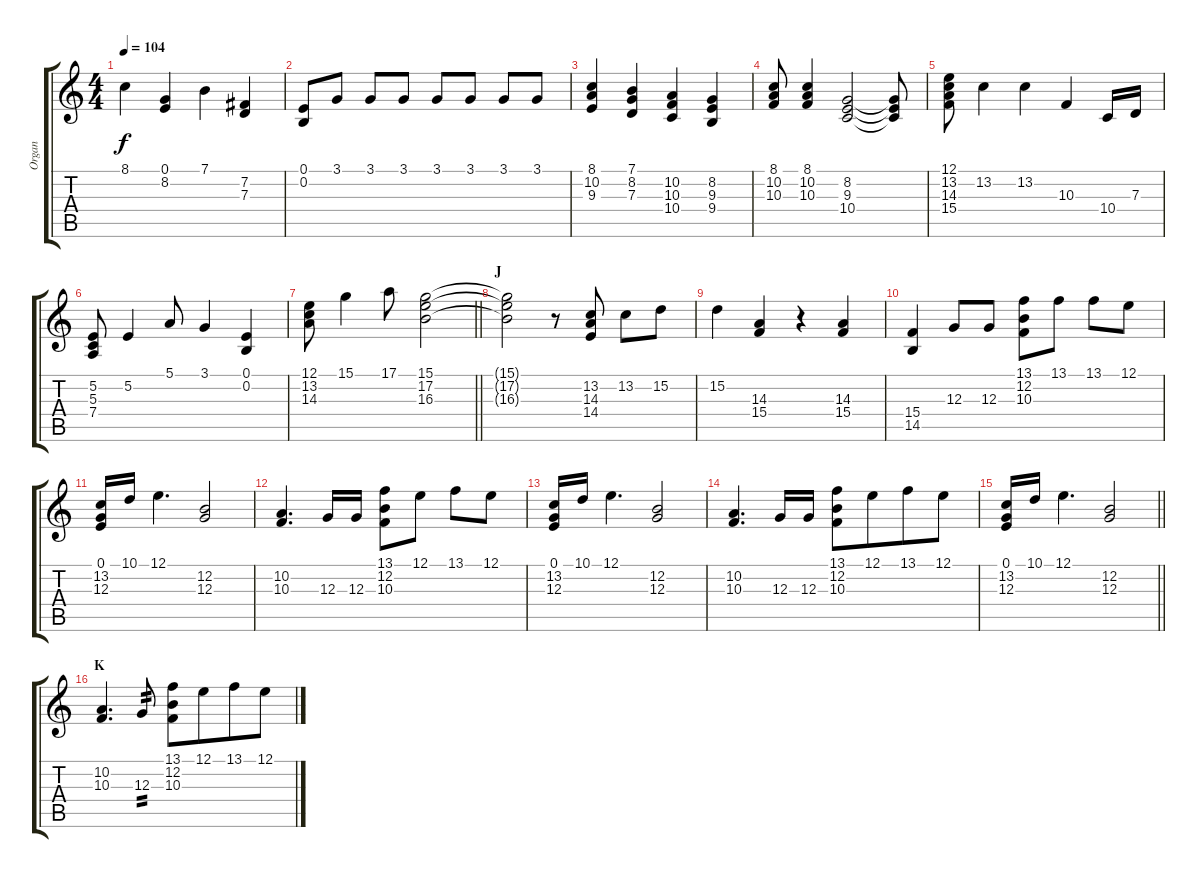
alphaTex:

\track ("Organ" "Organ") {instrument drawbarorgan}
\staff {score tabs}
\tuning (E4 B3 G3 D3 A2 E2) {hide}
\ts (4 4)
\tempo 104
\clef g2
\ks c
8.1.4{dy f} (0.1 8.2).4 7.1.4 (7.2 7.3).4 |
(0.1 0.2).8 3.1.8 3.1.8 3.1.8 3.1.8 3.1.8 3.1.8 3.1.8 |
(8.1 10.2 9.3).4 (7.1 8.2 7.3).4 (10.2 10.3 10.4).4 (8.2 9.3 9.4).4 |
(8.1 10.2 10.3).8 (8.1 10.2 10.3).4 (8.2 9.3 10.4).2 (8.2{t} 9.3{t} 10.4{t}).8 |
(12.1 13.2 14.3 15.4).8 13.2.4 13.2.4 10.3.4 10.4.16 7.3.16 |
(5.2 5.3 7.4).8 5.2.4 5.1.8 3.1.4 (0.1 0.2).4 |
\barLineRight lightlight
(12.1 13.2 14.3).8 15.1.4 17.1.8 (15.1 17.2 16.3).2 |
\section ("" "J")
(15.1{t} 17.2{t} 16.3{t}).2 r.8 (13.2 14.3 14.4).8 13.2.8 15.2.8 |
15.2.4 (14.3 15.4).4 r.4 (14.3 15.4).4 |
(15.4 14.5).4 12.3.8 12.3.8 (13.1 12.2 10.3).8 13.1.8 13.1.8 12.1.8 |
(0.1 13.2 12.3).16 10.1.16 12.1.4{d} (12.2 12.3).2 |
(10.2 10.3).4{d} 12.3.16 12.3.16 (13.1 12.2 10.3).8 12.1.8 13.1.8 12.1.8 |
(0.1 13.2 12.3).16 10.1.16 12.1.4{d} (12.2 12.3).2 |
(10.2 10.3).4{d} 12.3.16 12.3.16 (13.1 12.2 10.3).8 12.1.8{beam merge} 13.1.8 12.1.8 |
\barLineRight lightlight
(0.1 13.2 12.3).16 10.1.16 12.1.4{d} (12.2 12.3).2 |
\section ("" "K")
(10.2 10.3).4{d} 12.3.8{tp 2} (13.1 12.2 10.3).8 12.1.8{beam merge} 13.1.8 12.1.8
